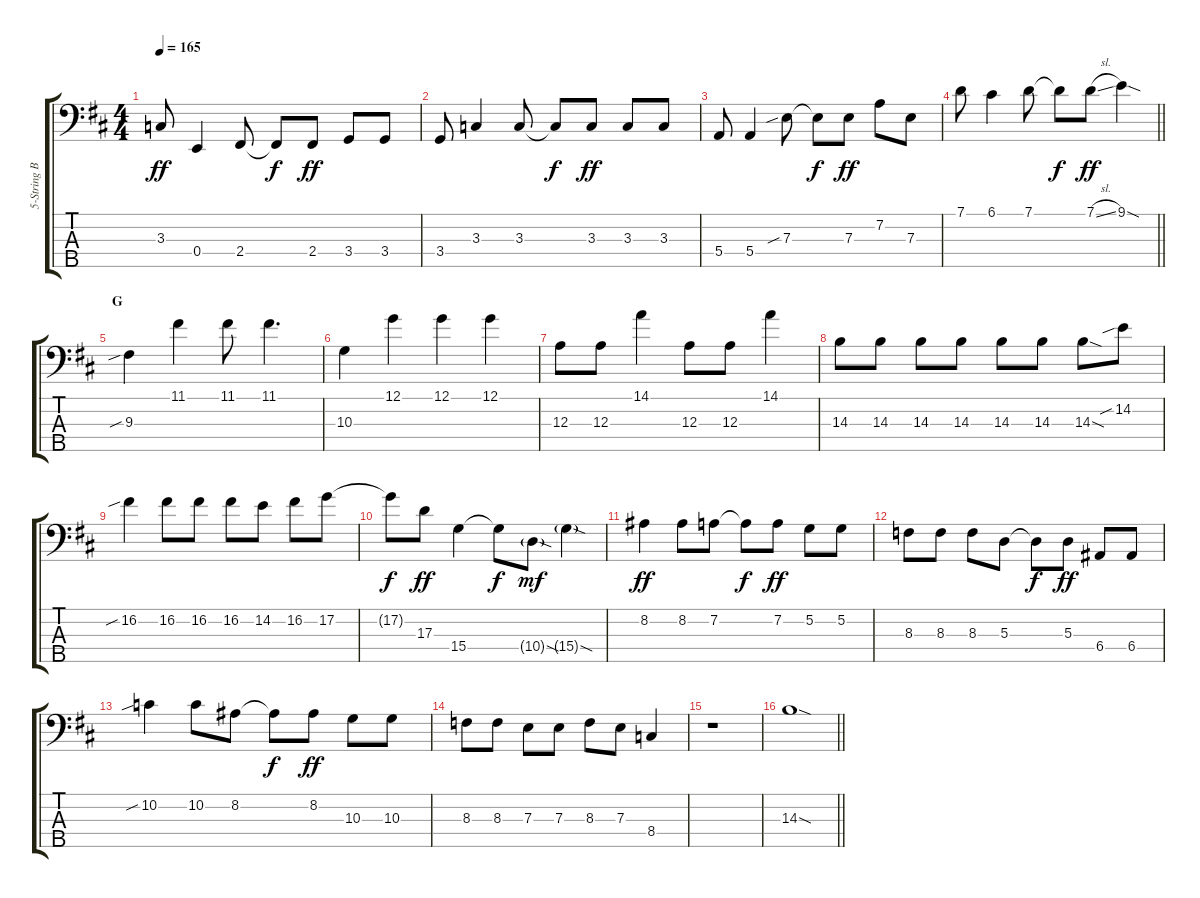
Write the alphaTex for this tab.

\track ("5-String Bass" "5-String B") {mute instrument electricbasspick}
\staff {score tabs}
\tuning (G2 D2 A1 E1 B0) {hide}
\ts (4 4)
\tempo 165
\clef f4
\ks d
3.3.8{dy ff} 0.4.4 2.4.8 2.4{t}.8{dy f} 2.4.8{dy ff} 3.4.8 3.4.8 |
3.4.8 3.3.4 3.3.8 3.3{t}.8{dy f} 3.3.8{dy ff} 3.3.8 3.3.8 |
5.4.8 5.4.4 7.3{sib}.8 7.3{t}.8{dy f} 7.3.8{dy ff} 7.2.8 7.3.8 |
\barLineRight lightlight
7.1.8 6.1.4 7.1.8 7.1{t}.8{dy f} 7.1{sl}.8{dy ff} 9.1{sod}.4 |
\section ("" "G")
9.3{sib}.4 11.1.4 11.1.8 11.1.4{d} |
10.3.4 12.1.4 12.1.4 12.1.4 |
12.3.8 12.3.8 14.1.4 12.3.8 12.3.8 14.1.4 |
14.3.8 14.3.8 14.3.8 14.3.8 14.3.8 14.3.8 14.3{sod}.8 14.2{sib}.8 |
16.2{sib}.4 16.2.8 16.2.8 16.2.8 14.2.8 16.2.8 17.2.8 |
17.2{t}.8{dy f} 17.3.8{dy ff} 15.4.4 15.4{t}.8{dy f} 10.4{sod g}.8{dy mf} 15.4{sod g}.4 |
8.2.4{dy ff} 8.2.8 7.2.8 7.2{t}.8{dy f} 7.2.8{dy ff} 5.2.8 5.2.8 |
8.3.8 8.3.8 8.3.8 5.3.8 5.3{t}.8{dy f} 5.3.8{dy ff} 6.4.8 6.4.8 |
10.2{sib}.4 10.2.8 8.2.8 8.2{t}.8{dy f} 8.2.8{dy ff} 10.3.8 10.3.8 |
8.3.8 8.3.8 7.3.8 7.3.8 8.3.8 7.3.8 8.4.4 |
r.1 |
\barLineRight lightlight
14.3{sod}.1
